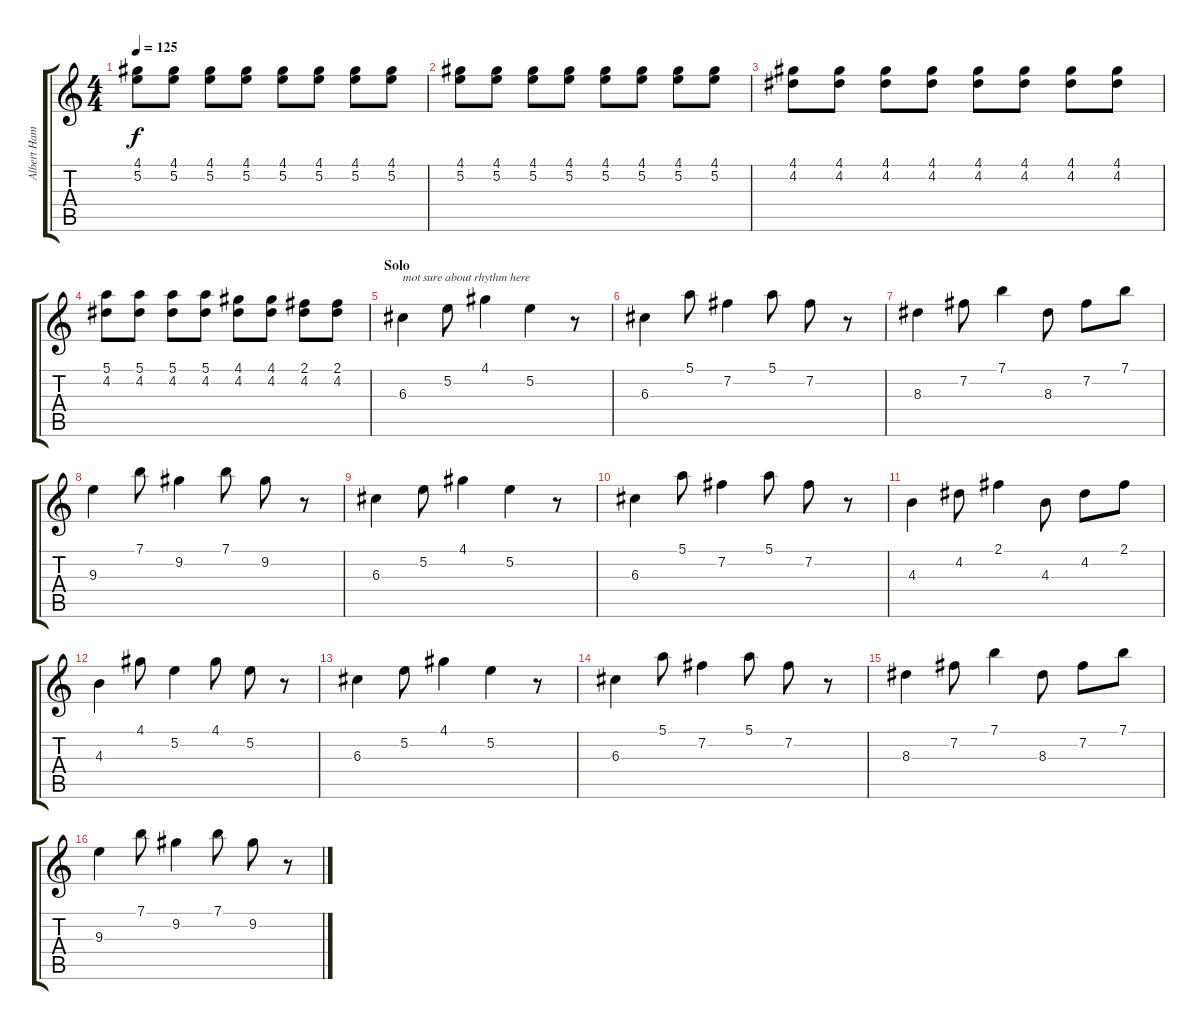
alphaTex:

\track ("Albert Hammond Jr." "Albert Ham") {instrument overdrivenguitar}
\staff {score tabs}
\tuning (E4 B3 G3 D3 A2 E2) {hide}
\ts (4 4)
\tempo 125
\clef g2
\ks c
(4.1 5.2).8{dy f} (4.1 5.2).8 (4.1 5.2).8 (4.1 5.2).8 (4.1 5.2).8 (4.1 5.2).8 (4.1 5.2).8 (4.1 5.2).8 |
(4.1 5.2).8 (4.1 5.2).8 (4.1 5.2).8 (4.1 5.2).8 (4.1 5.2).8 (4.1 5.2).8 (4.1 5.2).8 (4.1 5.2).8 |
(4.1 4.2).8 (4.1 4.2).8 (4.1 4.2).8 (4.1 4.2).8 (4.1 4.2).8 (4.1 4.2).8 (4.1 4.2).8 (4.1 4.2).8 |
(5.1 4.2).8 (5.1 4.2).8 (5.1 4.2).8 (5.1 4.2).8 (4.1 4.2).8 (4.1 4.2).8 (2.1 4.2).8 (2.1 4.2).8 |
\section ("" "Solo")
6.3.4{txt "mot sure about rhythm here"} 5.2.8 4.1.4 5.2.4 r.8 |
6.3.4 5.1.8 7.2.4 5.1.8 7.2.8 r.8 |
8.3.4 7.2.8 7.1.4 8.3.8 7.2.8 7.1.8 |
9.3.4 7.1.8 9.2.4 7.1.8 9.2.8 r.8 |
6.3.4 5.2.8 4.1.4 5.2.4 r.8 |
6.3.4 5.1.8 7.2.4 5.1.8 7.2.8 r.8 |
4.3.4 4.2.8 2.1.4 4.3.8 4.2.8 2.1.8 |
4.3.4 4.1.8 5.2.4 4.1.8 5.2.8 r.8 |
6.3.4 5.2.8 4.1.4 5.2.4 r.8 |
6.3.4 5.1.8 7.2.4 5.1.8 7.2.8 r.8 |
8.3.4 7.2.8 7.1.4 8.3.8 7.2.8 7.1.8 |
9.3.4 7.1.8 9.2.4 7.1.8 9.2.8 r.8
